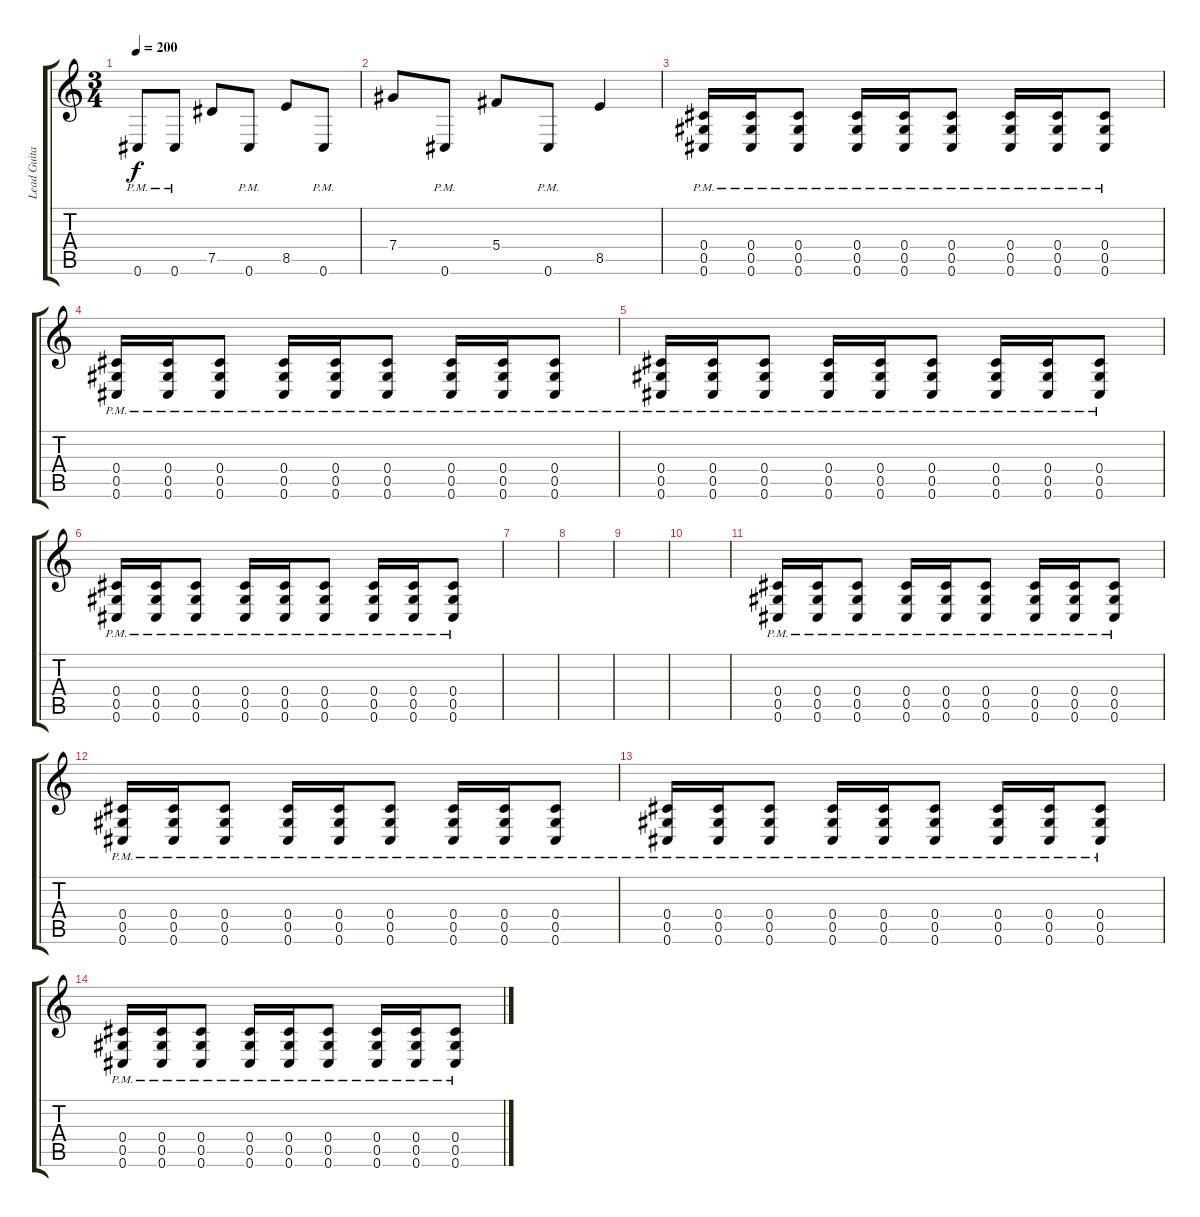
\track ("Lead Guitar" "Lead Guita") {instrument distortionguitar}
\staff {score tabs}
\tuning (Eb4 Bb3 Gb3 Db3 Ab2 Db2) {hide}
\ts (3 4)
\tempo 200
\clef g2
\ks c
0.6{pm}.8{dy f} 0.6{pm}.8 7.5.8 0.6{pm}.8 8.5.8 0.6{pm}.8 |
7.4.8 0.6{pm}.8 5.4.8 0.6{pm}.8 8.5.4 |
(0.4{pm} 0.5{pm} 0.6{pm}).16 (0.4{pm} 0.5{pm} 0.6{pm}).16 (0.4{pm} 0.5{pm} 0.6{pm}).8 (0.4{pm} 0.5{pm} 0.6{pm}).16 (0.4{pm} 0.5{pm} 0.6{pm}).16 (0.4{pm} 0.5{pm} 0.6{pm}).8 (0.4{pm} 0.5{pm} 0.6{pm}).16 (0.4{pm} 0.5{pm} 0.6{pm}).16 (0.4{pm} 0.5{pm} 0.6{pm}).8 |
(0.4{pm} 0.5{pm} 0.6{pm}).16 (0.4{pm} 0.5{pm} 0.6{pm}).16 (0.4{pm} 0.5{pm} 0.6{pm}).8 (0.4{pm} 0.5{pm} 0.6{pm}).16 (0.4{pm} 0.5{pm} 0.6{pm}).16 (0.4{pm} 0.5{pm} 0.6{pm}).8 (0.4{pm} 0.5{pm} 0.6{pm}).16 (0.4{pm} 0.5{pm} 0.6{pm}).16 (0.4{pm} 0.5{pm} 0.6{pm}).8 |
(0.4{pm} 0.5{pm} 0.6{pm}).16 (0.4{pm} 0.5{pm} 0.6{pm}).16 (0.4{pm} 0.5{pm} 0.6{pm}).8 (0.4{pm} 0.5{pm} 0.6{pm}).16 (0.4{pm} 0.5{pm} 0.6{pm}).16 (0.4{pm} 0.5{pm} 0.6{pm}).8 (0.4{pm} 0.5{pm} 0.6{pm}).16 (0.4{pm} 0.5{pm} 0.6{pm}).16 (0.4{pm} 0.5{pm} 0.6{pm}).8 |
(0.4{pm} 0.5{pm} 0.6{pm}).16 (0.4{pm} 0.5{pm} 0.6{pm}).16 (0.4{pm} 0.5{pm} 0.6{pm}).8 (0.4{pm} 0.5{pm} 0.6{pm}).16 (0.4{pm} 0.5{pm} 0.6{pm}).16 (0.4{pm} 0.5{pm} 0.6{pm}).8 (0.4{pm} 0.5{pm} 0.6{pm}).16 (0.4{pm} 0.5{pm} 0.6{pm}).16 (0.4{pm} 0.5{pm} 0.6{pm}).8 |
|
|
|
|
(0.4{pm} 0.5{pm} 0.6{pm}).16 (0.4{pm} 0.5{pm} 0.6{pm}).16 (0.4{pm} 0.5{pm} 0.6{pm}).8 (0.4{pm} 0.5{pm} 0.6{pm}).16 (0.4{pm} 0.5{pm} 0.6{pm}).16 (0.4{pm} 0.5{pm} 0.6{pm}).8 (0.4{pm} 0.5{pm} 0.6{pm}).16 (0.4{pm} 0.5{pm} 0.6{pm}).16 (0.4{pm} 0.5{pm} 0.6{pm}).8 |
(0.4{pm} 0.5{pm} 0.6{pm}).16 (0.4{pm} 0.5{pm} 0.6{pm}).16 (0.4{pm} 0.5{pm} 0.6{pm}).8 (0.4{pm} 0.5{pm} 0.6{pm}).16 (0.4{pm} 0.5{pm} 0.6{pm}).16 (0.4{pm} 0.5{pm} 0.6{pm}).8 (0.4{pm} 0.5{pm} 0.6{pm}).16 (0.4{pm} 0.5{pm} 0.6{pm}).16 (0.4{pm} 0.5{pm} 0.6{pm}).8 |
(0.4{pm} 0.5{pm} 0.6{pm}).16 (0.4{pm} 0.5{pm} 0.6{pm}).16 (0.4{pm} 0.5{pm} 0.6{pm}).8 (0.4{pm} 0.5{pm} 0.6{pm}).16 (0.4{pm} 0.5{pm} 0.6{pm}).16 (0.4{pm} 0.5{pm} 0.6{pm}).8 (0.4{pm} 0.5{pm} 0.6{pm}).16 (0.4{pm} 0.5{pm} 0.6{pm}).16 (0.4{pm} 0.5{pm} 0.6{pm}).8 |
(0.4{pm} 0.5{pm} 0.6{pm}).16 (0.4{pm} 0.5{pm} 0.6{pm}).16 (0.4{pm} 0.5{pm} 0.6{pm}).8 (0.4{pm} 0.5{pm} 0.6{pm}).16 (0.4{pm} 0.5{pm} 0.6{pm}).16 (0.4{pm} 0.5{pm} 0.6{pm}).8 (0.4{pm} 0.5{pm} 0.6{pm}).16 (0.4{pm} 0.5{pm} 0.6{pm}).16 (0.4{pm} 0.5{pm} 0.6{pm}).8
